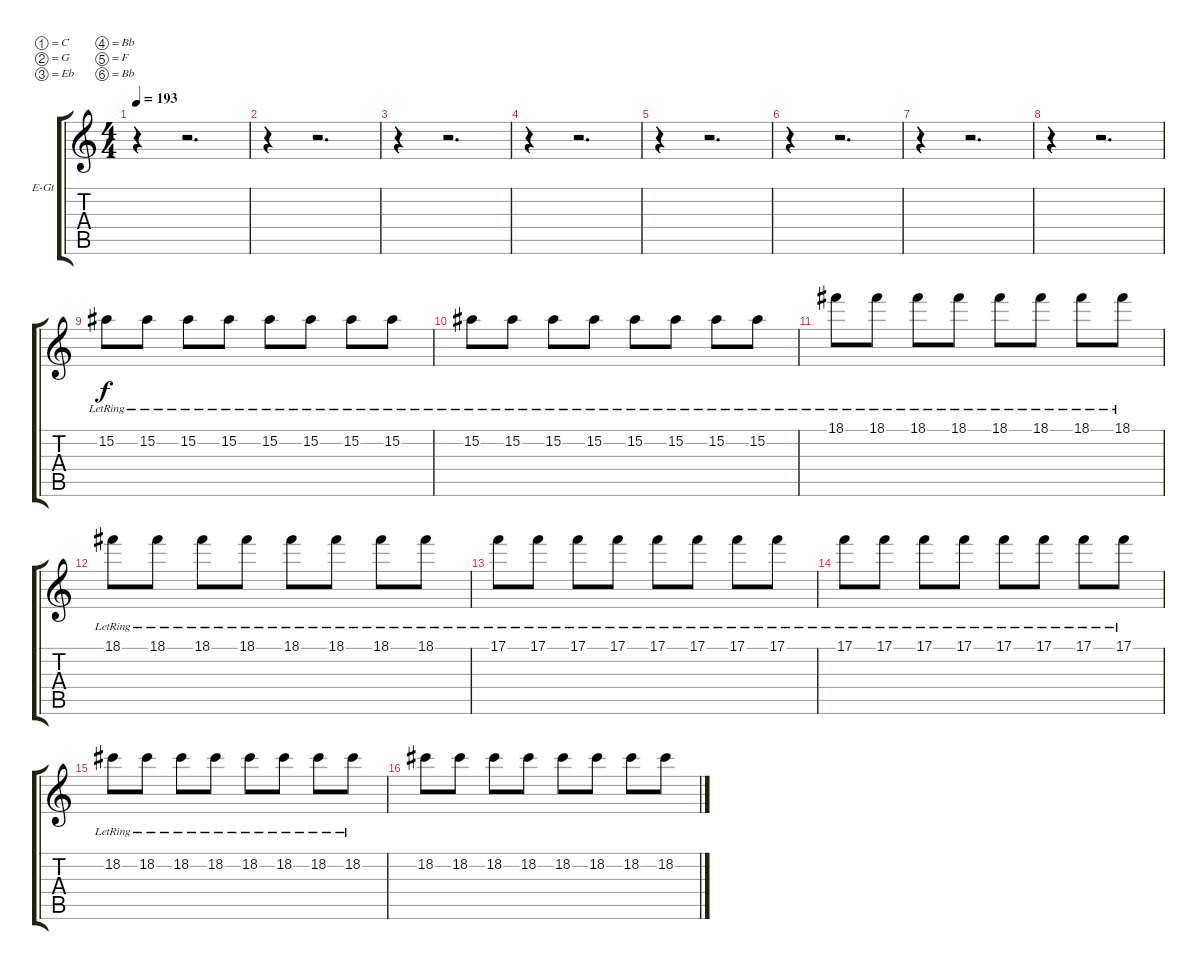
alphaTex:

\bracketExtendMode groupsimilarinstruments
\firstSystemTrackNameOrientation horizontal
\otherSystemsTrackNameOrientation horizontal
\track ("Additional Guitar" "E-Gt") {instrument distortionguitar}
\staff {score tabs}
\tuning (C4 G3 Eb3 Bb2 F2 Bb1)
\ts (4 4)
\tempo 193
\clef g2
\ks c
r.4{dy f} r.2{d} |
r.4 r.2{d} |
r.4 r.2{d} |
r.4 r.2{d} |
r.4 r.2{d} |
r.4 r.2{d} |
r.4 r.2{d} |
r.4 r.2{d} |
15.2{lr}.8 15.2{lr}.8 15.2{lr}.8 15.2{lr}.8 15.2{lr}.8 15.2{lr}.8 15.2{lr}.8 15.2{lr}.8 |
15.2{lr}.8 15.2{lr}.8 15.2{lr}.8 15.2{lr}.8 15.2{lr}.8 15.2{lr}.8 15.2{lr}.8 15.2{lr}.8 |
18.1{lr}.8 18.1{lr}.8 18.1{lr}.8 18.1{lr}.8 18.1{lr}.8 18.1{lr}.8 18.1{lr}.8 18.1{lr}.8 |
18.1{lr}.8 18.1{lr}.8 18.1{lr}.8 18.1{lr}.8 18.1{lr}.8 18.1{lr}.8 18.1{lr}.8 18.1{lr}.8 |
17.1{lr}.8 17.1{lr}.8 17.1{lr}.8 17.1{lr}.8 17.1{lr}.8 17.1{lr}.8 17.1{lr}.8 17.1{lr}.8 |
17.1{lr}.8 17.1{lr}.8 17.1{lr}.8 17.1{lr}.8 17.1{lr}.8 17.1{lr}.8 17.1{lr}.8 17.1{lr}.8 |
18.2{lr}.8 18.2{lr}.8 18.2{lr}.8 18.2{lr}.8 18.2{lr}.8 18.2{lr}.8 18.2{lr}.8 18.2{lr}.8 |
18.2.8 18.2.8 18.2.8 18.2.8 18.2.8 18.2.8 18.2.8 18.2.8
